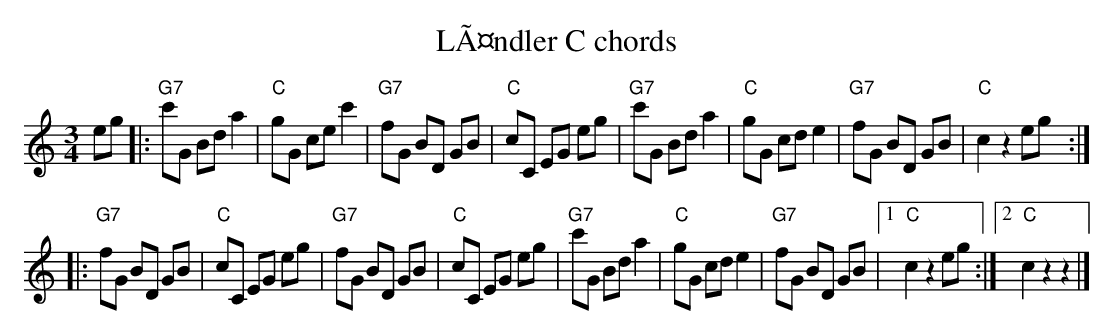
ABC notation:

X:1
T: LÃ¤ndler C chords
M:3/4
L:1/8
K:C %%MIDI gchordon
eg |: "G7"c'G Bd a2 | "C"gG ce c'2 | "G7"fG BD GB | "C"cC EG eg | "G7"c'G Bd a2 | "C"gG cd e2 | "G7"fG BD GB | "C"c2 z2 eg :|
|: "G7"fG BD GB | "C"cC EG eg | "G7"fG BD GB | "C"cC EG eg | "G7"c'G Bd a2 | "C"gG cd e2 | "G7"fG BD GB |1 "C"c2 z2 eg :|2 "C"c2z2z2 |]
